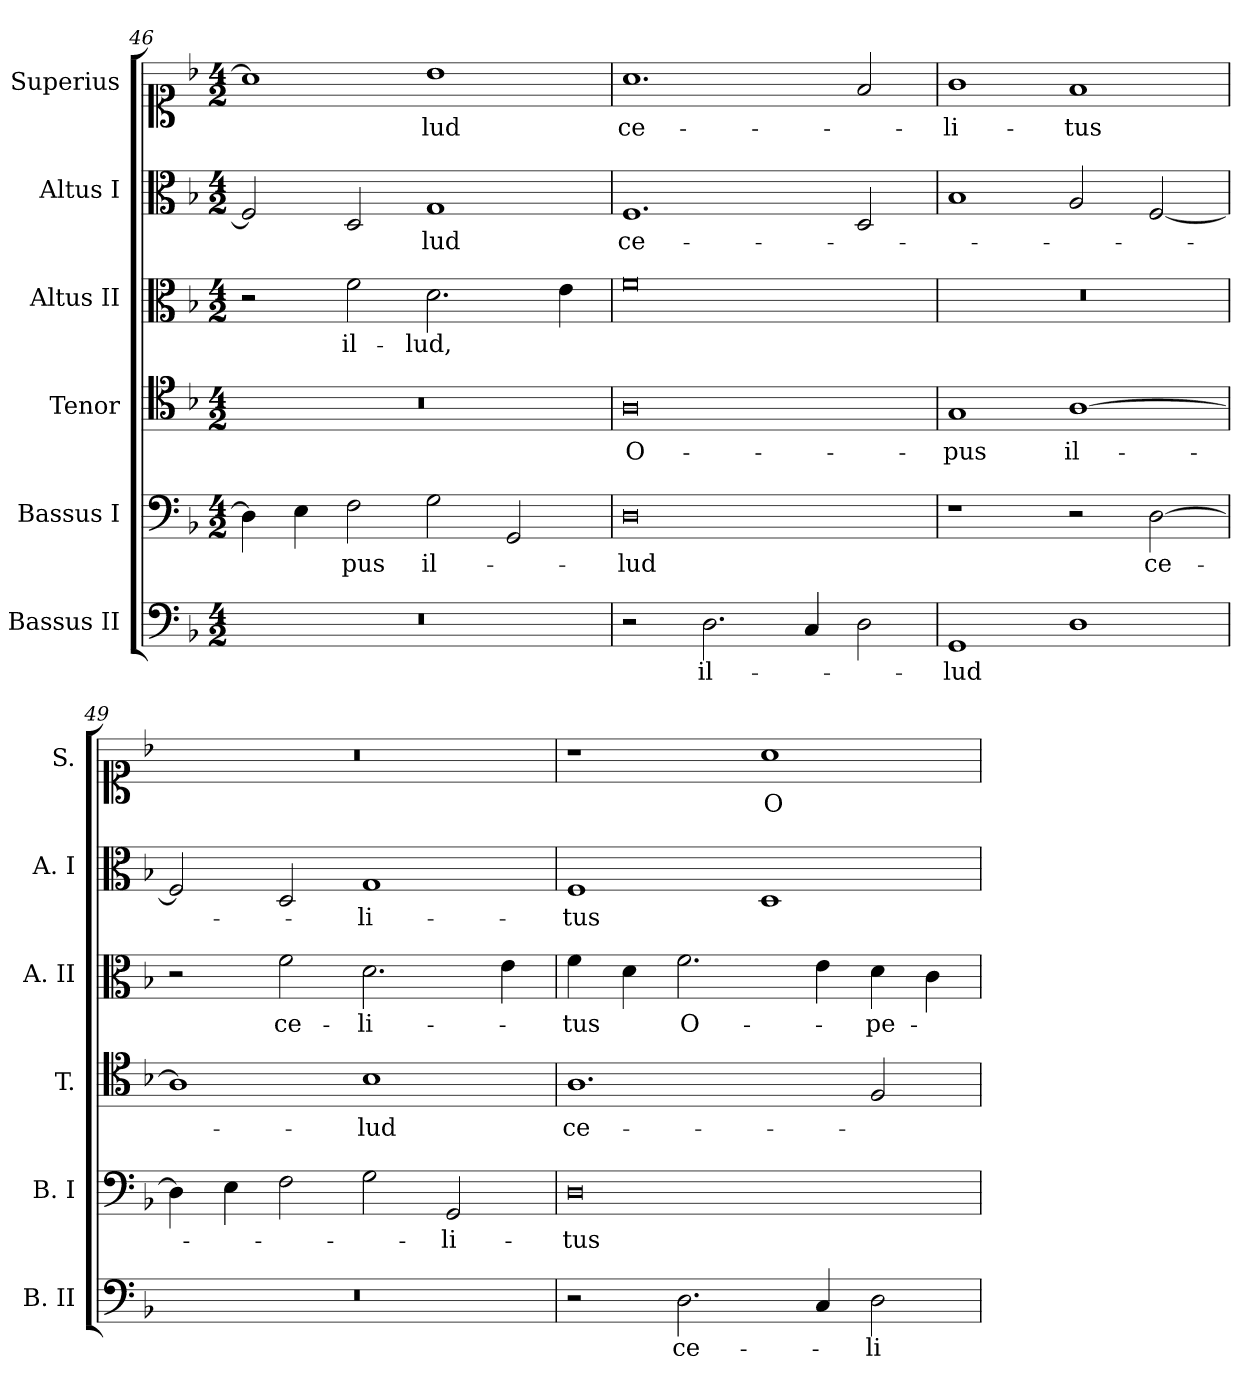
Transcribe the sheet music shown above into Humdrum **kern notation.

**kern	**text	**kern	**text	**kern	**text	**kern	**text	**kern	**text	**kern	**text
*part6	*part6	*part5	*part5	*part4	*part4	*part3	*part3	*part2	*part2	*part1	*part1
*staff6	*staff6	*staff5	*staff5	*staff4	*staff4	*staff3	*staff3	*staff2	*staff2	*staff1	*staff1
*I"Bassus II	*	*I"Bassus I	*	*I"Tenor	*	*I"Altus II	*	*I"Altus I	*	*I"Superius	*
*I'B. II	*	*I'B.  I	*	*I'T.	*	*I'A. II	*	*I'A. I	*	*I'S.	*
*clefF4	*	*clefF4	*	*clefC4	*	*clefC3	*	*clefC3	*	*clefC1	*
*k[b-]	*	*k[b-]	*	*k[b-]	*	*k[b-]	*	*k[b-]	*	*k[b-]	*
*F:	*	*F:	*	*F:	*	*F:	*	*F:	*	*F:	*
*M4/2	*	*M4/2	*	*M4/2	*	*M4/2	*	*M4/2	*	*M4/2	*
=46	=46	=46	=46	=46	=46	=46	=46	=46	=46	=46	=46
0r	.	4D\]	.	0r	.	2r	.	2F/]	.	1a]	.
.	.	4E\	.	.	.	.	.	.	.	.	.
.	.	2F\	-pus	.	.	2f\	il-	2D/	.	.	.
.	.	2G\	il-	.	.	2.d\	-lud,	1G	-lud	1b-	-lud
.	.	2GG/	.	.	.	.	.	.	.	.	.
.	.	.	.	.	.	4e\	.	.	.	.	.
=47	=47	=47	=47	=47	=47	=47	=47	=47	=47	=47	=47
2r	.	0D	-lud	0A	O-	0f	.	1.F	ce-	1.a	ce-
2.D\	il-	.	.	.	.	.	.	.	.	.	.
4C/	.	.	.	.	.	.	.	.	.	.	.
2D\	.	.	.	.	.	.	.	2D/	.	2f/	.
=48	=48	=48	=48	=48	=48	=48	=48	=48	=48	=48	=48
1GG	-lud	1r	.	1G	-pus	0r	.	1B-	.	1g	-li-
1D	.	2r	.	[1A	il-	.	.	2A/	.	1f	-tus
.	.	[2D\	ce-	.	.	.	.	[2F/	.	.	.
=49	=49	=49	=49	=49	=49	=49	=49	=49	=49	=49	=49
0r	.	4D\]	.	1A]	.	2r	.	2F/]	.	0r	.
.	.	4E\	.	.	.	.	.	.	.	.	.
.	.	2F\	.	.	.	2f\	ce-	2D/	.	.	.
.	.	2G\	.	1B-	-lud	2.d\	-li-	1G	-li-	.	.
.	.	2GG/	-li-	.	.	.	.	.	.	.	.
.	.	.	.	.	.	4e\	.	.	.	.	.
!!LO:LB:g=z
=50	=50	=50	=50	=50	=50	=50	=50	=50	=50	=50	=50
2r	.	0D	-tus	1.A	ce-	4f\	-tus	1F	-tus	1r	.
.	.	.	.	.	.	4d\	.	.	.	.	.
2.D\	ce-	.	.	.	.	2.f\	O-	.	.	.	.
.	.	.	.	.	.	.	.	1D	.	1a	O-
4C/	.	.	.	.	.	4e\	.	.	.	.	.
2D\	-li-	.	.	2F/	.	4d\	-pe-	.	.	.	.
.	.	.	.	.	.	4c\	.	.	.	.	.
=	=	=	=	=	=	=	=	=	=	=	=
*-	*-	*-	*-	*-	*-	*-	*-	*-	*-	*-	*-
